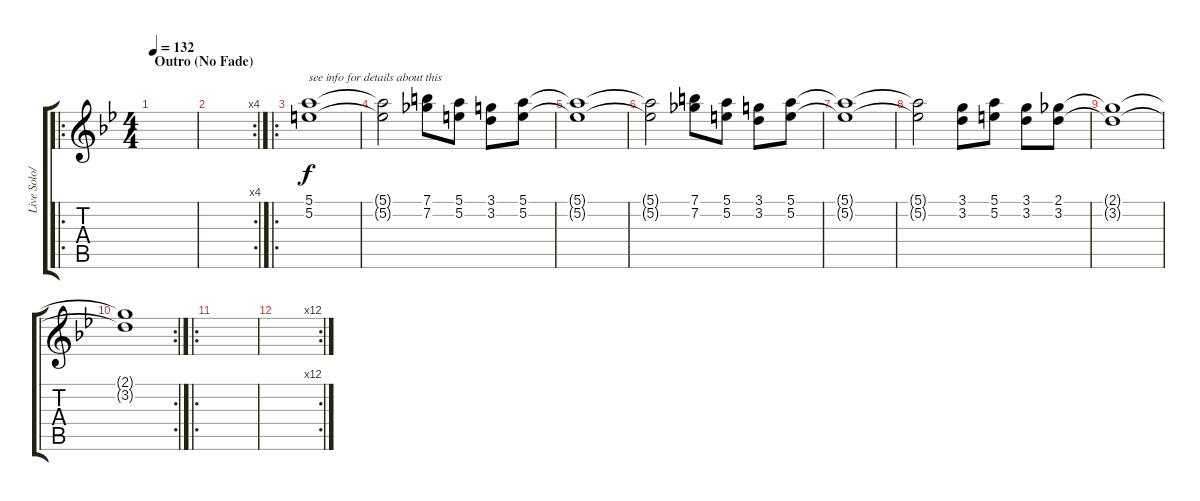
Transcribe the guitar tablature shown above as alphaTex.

\track ("Live Solo/Bagpipe Fill" "Live Solo/") {instrument overdrivenguitar}
\staff {score tabs}
\tuning (E4 B3 G3 D3 A2 E2) {hide}
\ro
\ts (4 4)
\section ("" "Outro (No Fade)")
\tempo 132
\clef g2
\ks bb
|
\rc 4
|
\ro
(5.1 5.2).1{txt "see info for details about this"} |
(5.1{t} 5.2{t}).2 (7.1 7.2).8 (5.1 5.2).8 (3.1 3.2).8 (5.1 5.2).8 |
(5.1{t} 5.2{t}).1 |
(5.1{t} 5.2{t}).2 (7.1 7.2).8 (5.1 5.2).8 (3.1 3.2).8 (5.1 5.2).8 |
(5.1{t} 5.2{t}).1 |
(5.1{t} 5.2{t}).2 (3.1 3.2).8 (5.1 5.2).8 (3.1 3.2).8 (2.1 3.2).8 |
(2.1{t} 3.2{t}).1 |
\rc 2
(2.1{t} 3.2{t}).1 |
\ro
|
\rc 12
